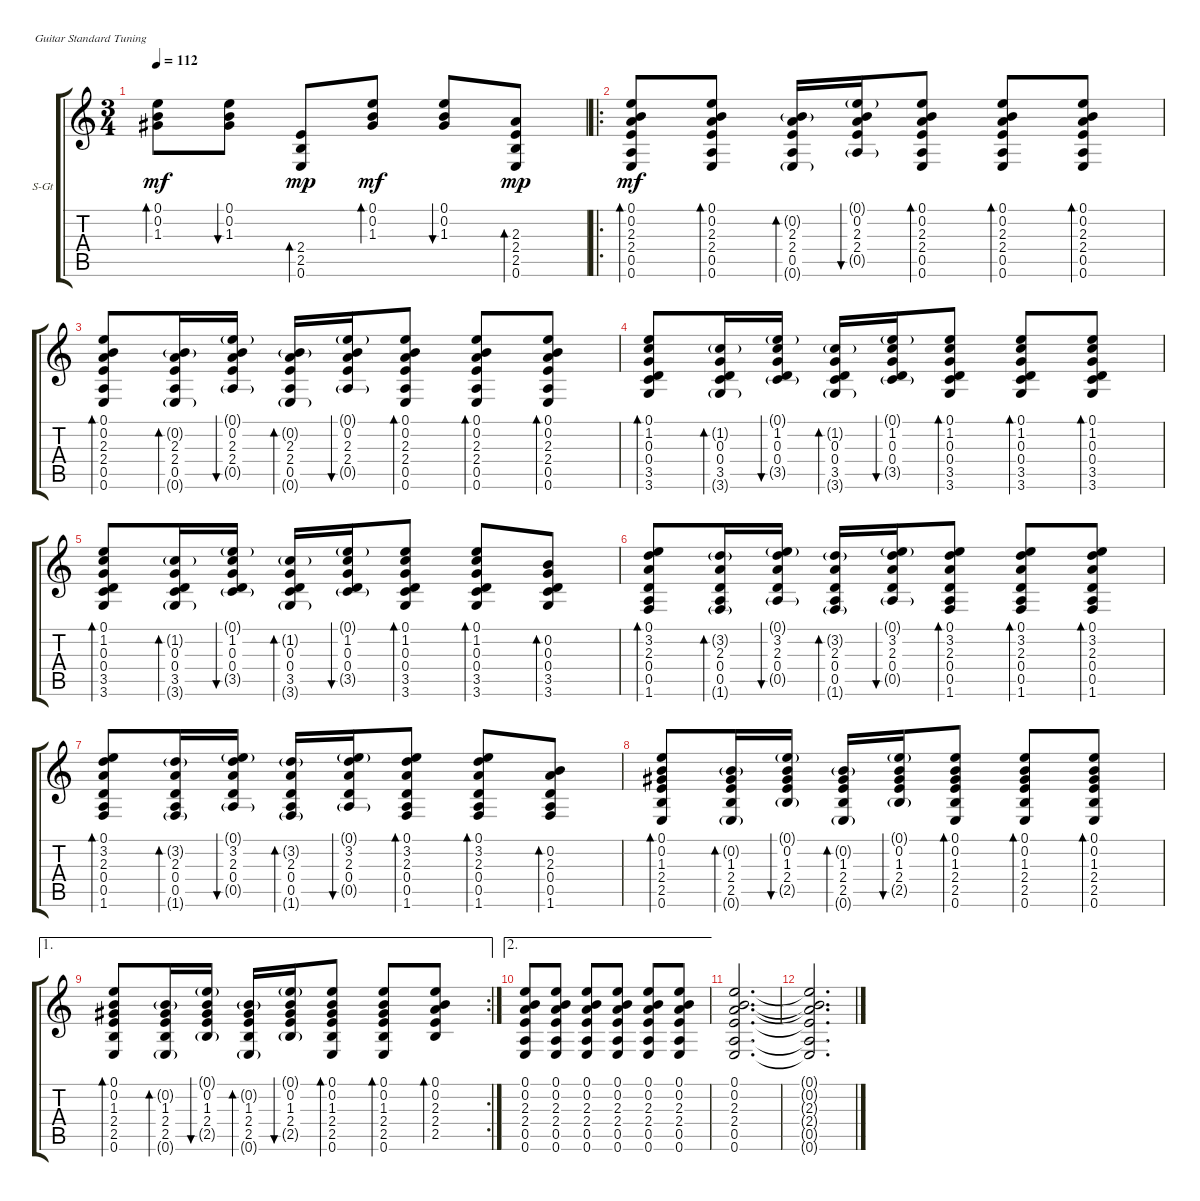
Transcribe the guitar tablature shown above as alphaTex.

\defaultSystemsLayout 4
\bracketExtendMode groupsimilarinstruments
\firstSystemTrackNameOrientation horizontal
\otherSystemsTrackNameOrientation horizontal
\track ("Steel Guitar" "S-Gt") {instrument acousticguitarsteel}
\staff {score tabs}
\tuning (E4 B3 G3 D3 A2 E2)
\ts (3 4)
\tempo 112
\clef g2
\ks c
(1.3 0.2 0.1).8{bd 58 dy mf} (0.1 0.2 1.3).8{bu 58} (0.6 2.5 2.4).8{bd 58 dy mp} (1.3 0.2 0.1).8{bd 58 dy mf} (0.1 0.2 1.3).8{bu 58} (2.4 2.5 0.6 2.3).8{bd 58 dy mp} |
\ro
(0.6 0.5 2.4 2.3 0.2 0.1).8{bd 58 dy mf} (0.1 0.2 2.3 2.4 0.5 0.6).8{bd 58} (0.6{g} 0.5 2.4 2.3 0.2{g}).16{bd 57} (0.1{g} 0.2 2.3 2.4 0.5{g}).16{bu 57} (0.6 0.5 2.4 2.3 0.2 0.1).8{bd 58} (0.1 0.2 2.3 2.4 0.5 0.6).8{bd 58} (0.6 0.5 2.4 2.3 0.2 0.1).8{bd 58} |
(0.1 0.2 2.3 2.4 0.5 0.6).8{bd 58} (0.6{g} 0.5 2.4 2.3 0.2{g}).16{bd 57} (0.1{g} 0.2 2.3 2.4 0.5{g}).16{bu 57} (0.6{g} 0.5 2.4 2.3 0.2{g}).16{bd 57} (0.1{g} 0.2 2.3 2.4 0.5{g}).16{bu 57} (0.1 0.2 2.3 2.4 0.5 0.6).8{bd 58} (0.6 0.5 2.4 2.3 0.2 0.1).8{bd 58} (0.1 0.2 2.3 2.4 0.5 0.6).8{bd 58} |
(3.6 3.5 0.4 0.3 1.2 0.1).8{bd 56} (3.6{g} 3.5 0.4 0.3 1.2{g}).16{bd 55} (3.5{g} 0.4 0.3 1.2 0.1{g}).16{bu 54} (3.6{g} 3.5 0.4 0.3 1.2{g}).16{bd 54} (3.5{g} 0.4 0.3 1.2 0.1{g}).16{bu 54} (3.6 3.5 0.4 0.3 1.2 0.1).8{bd 56} (3.6 3.5 0.4 0.3 1.2 0.1).8{bd 56} (3.6 3.5 0.4 0.3 1.2 0.1).8{bd 56} |
(3.6 3.5 0.4 0.3 1.2 0.1).8{bd 56} (3.6{g} 3.5 0.4 0.3 1.2{g}).16{bd 55} (3.5{g} 0.4 0.3 1.2 0.1{g}).16{bu 54} (3.6{g} 3.5 0.4 0.3 1.2{g}).16{bd 54} (3.5{g} 0.4 0.3 1.2 0.1{g}).16{bu 54} (3.6 3.5 0.4 0.3 1.2 0.1).8{bd 56} (3.6 3.5 0.4 0.3 1.2 0.1).8{bd 56} (3.6 3.5 0.4 0.3 0.2).8{bd 56} |
(1.6 0.5 0.4 2.3 3.2 0.1).8{bd 53} (1.6{g} 0.5 0.4 2.3 3.2{g}).16{bd 52} (0.5{g} 0.4 2.3 3.2 0.1{g}).16{bu 51} (1.6{g} 0.5 0.4 2.3 3.2{g}).16{bd 52} (0.5{g} 0.4 2.3 3.2 0.1{g}).16{bu 51} (1.6 0.5 0.4 2.3 3.2 0.1).8{bd 53} (1.6 0.5 0.4 2.3 3.2 0.1).8{bd 53} (1.6 0.5 0.4 2.3 3.2 0.1).8{bd 53} |
(1.6 0.5 0.4 2.3 3.2 0.1).8{bd 53} (1.6{g} 0.5 0.4 2.3 3.2{g}).16{bd 52} (0.5{g} 0.4 2.3 3.2 0.1{g}).16{bu 51} (1.6{g} 0.5 0.4 2.3 3.2{g}).16{bd 52} (0.5{g} 0.4 2.3 3.2 0.1{g}).16{bu 51} (1.6 0.5 0.4 2.3 3.2 0.1).8{bd 53} (1.6 0.5 0.4 2.3 3.2 0.1).8{bd 53} (1.6 0.5 0.4 2.3 0.2).8{bd 53} |
(0.6 2.5 2.4 1.3 0.2 0.1).8{bd 51} (0.6{g} 2.5 2.4 1.3 0.2{g}).16{bd 51} (0.1{g} 0.2 1.3 2.4 2.5{g}).16{bu 51} (0.6{g} 2.5 2.4 1.3 0.2{g}).16{bd 51} (0.1{g} 0.2 1.3 2.4 2.5{g}).16{bu 51} (0.6 2.5 2.4 1.3 0.2 0.1).8{bd 51} (0.6 2.5 2.4 1.3 0.2 0.1).8{bd 51} (0.6 2.5 2.4 1.3 0.2 0.1).8{bd 51} |
\ae 1
\rc 2
(0.6 2.5 2.4 1.3 0.2 0.1).8{bd 51} (0.6{g} 2.5 2.4 1.3 0.2{g}).16{bd 51} (0.1{g} 0.2 1.3 2.4 2.5{g}).16{bu 51} (0.6{g} 2.5 2.4 1.3 0.2{g}).16{bd 51} (0.1{g} 0.2 1.3 2.4 2.5{g}).16{bu 51} (0.6 2.5 2.4 1.3 0.2 0.1).8{bd 51} (0.6 2.5 2.4 1.3 0.2 0.1).8{bd 51} (2.5 2.4 2.3 0.2 0.1).8{bd 51} |
\ae 2
(0.6 0.5 2.4 2.3 0.2 0.1).8 (0.6 0.5 2.4 2.3 0.2 0.1).8 (0.6 0.5 2.4 2.3 0.2 0.1).8 (0.6 0.5 2.4 2.3 0.2 0.1).8 (0.6 0.5 2.4 2.3 0.2 0.1).8 (0.6 0.5 2.4 2.3 0.2 0.1).8 |
(0.6 0.5 2.4 2.3 0.2 0.1).2{d} |
(0.6{t} 0.5{t} 2.4{t} 2.3{t} 0.2{t} 0.1{t}).2{d}
